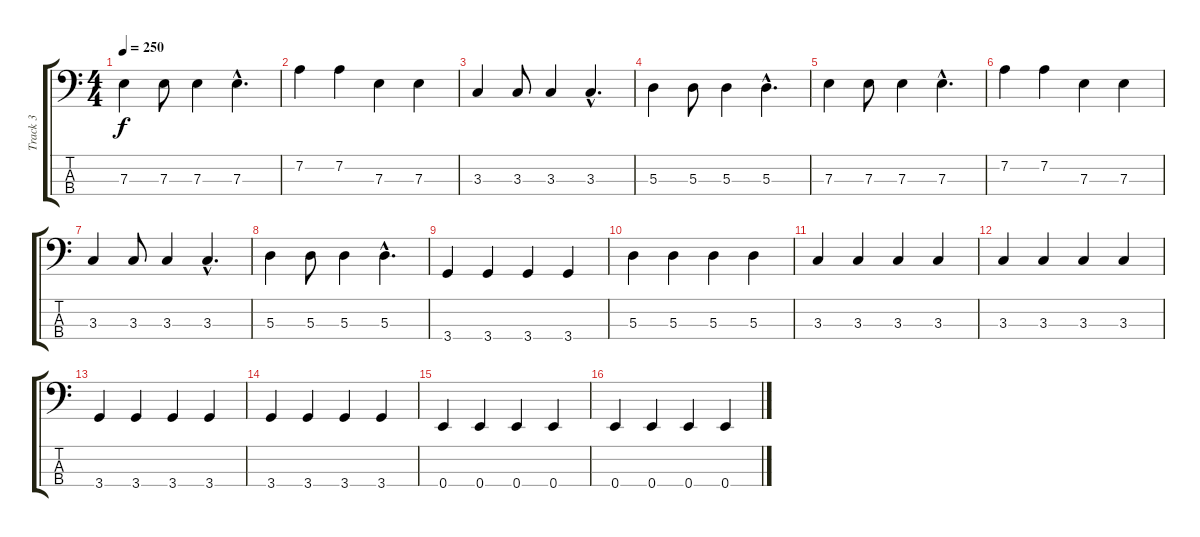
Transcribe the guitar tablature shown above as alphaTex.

\track ("Track 3" "Track 3") {instrument electricbassfinger}
\staff {score tabs}
\tuning (G2 D2 A1 E1) {hide}
\ts (4 4)
\tempo 250
\clef f4
\ks c
7.3.4{dy f instrument electricbassfinger} 7.3.8 7.3.4 7.3{hac}.4{d} |
7.2.4 7.2.4 7.3.4 7.3.4 |
3.3.4 3.3.8 3.3.4 3.3{hac}.4{d} |
5.3.4 5.3.8 5.3.4 5.3{hac}.4{d} |
7.3.4 7.3.8 7.3.4 7.3{hac}.4{d} |
7.2.4 7.2.4 7.3.4 7.3.4 |
3.3.4 3.3.8 3.3.4 3.3{hac}.4{d} |
5.3.4 5.3.8 5.3.4 5.3{hac}.4{d} |
3.4.4 3.4.4 3.4.4 3.4.4 |
5.3.4 5.3.4 5.3.4 5.3.4 |
3.3.4 3.3.4 3.3.4 3.3.4 |
3.3.4 3.3.4 3.3.4 3.3.4 |
3.4.4 3.4.4 3.4.4 3.4.4 |
3.4.4 3.4.4 3.4.4 3.4.4 |
0.4.4 0.4.4 0.4.4 0.4.4 |
0.4.4 0.4.4 0.4.4 0.4.4
